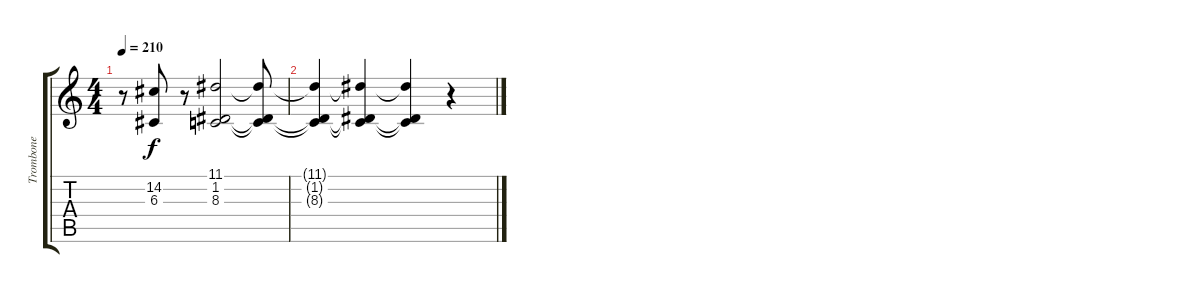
\track ("Trombone" "Trombone") {instrument trombone}
\staff {score tabs}
\tuning (E4 B3 G3 D3 A2 E2) {hide}
\ts (4 4)
\tempo 210
\clef g2
\ks c
r.8{dy f} (14.2 6.3).8 r.8 (11.1 1.2 8.3).2 (11.1{t} 1.2{t} 8.3{t}).8 |
(11.1{t} 1.2{t} 8.3{t}).4 (11.1{t} 1.2{t} 8.3{t}).4 (11.1{t} 1.2{t} 8.3{t}).4 r.4
